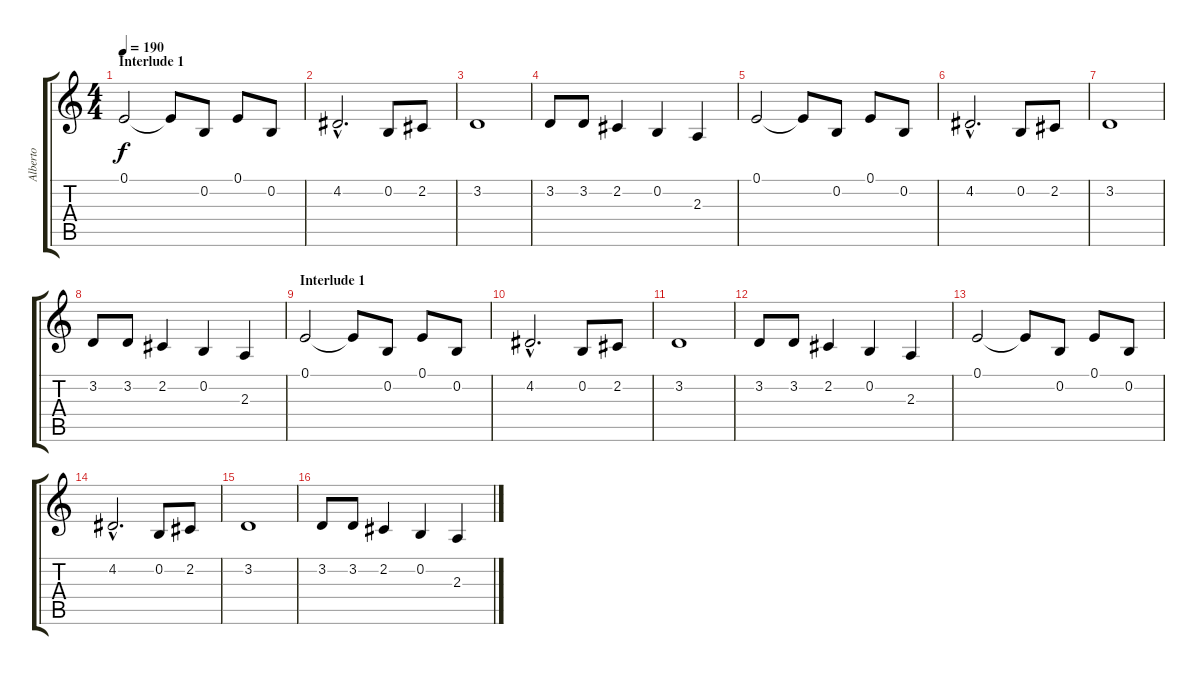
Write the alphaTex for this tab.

\track ("Alberto" "Alberto") {instrument trumpet}
\staff {score tabs}
\tuning (E4 B3 G3 D3 A2 E2) {hide}
\ts (4 4)
\section ("" "Interlude 1")
\tempo 190
\clef g2
\ks c
0.1.2{dy f} 0.1{t}.8 0.2.8 0.1.8 0.2.8 |
4.2{hac}.2{d} 0.2.8 2.2.8 |
3.2.1 |
3.2.8 3.2.8 2.2.4 0.2.4 2.3.4 |
0.1.2 0.1{t}.8 0.2.8 0.1.8 0.2.8 |
4.2{hac}.2{d} 0.2.8 2.2.8 |
3.2.1 |
3.2.8 3.2.8 2.2.4 0.2.4 2.3.4 |
\section ("" "Interlude 1")
0.1.2 0.1{t}.8 0.2.8 0.1.8 0.2.8 |
4.2{hac}.2{d} 0.2.8 2.2.8 |
3.2.1 |
3.2.8 3.2.8 2.2.4 0.2.4 2.3.4 |
0.1.2 0.1{t}.8 0.2.8 0.1.8 0.2.8 |
4.2{hac}.2{d} 0.2.8 2.2.8 |
3.2.1 |
3.2.8 3.2.8 2.2.4 0.2.4 2.3.4
